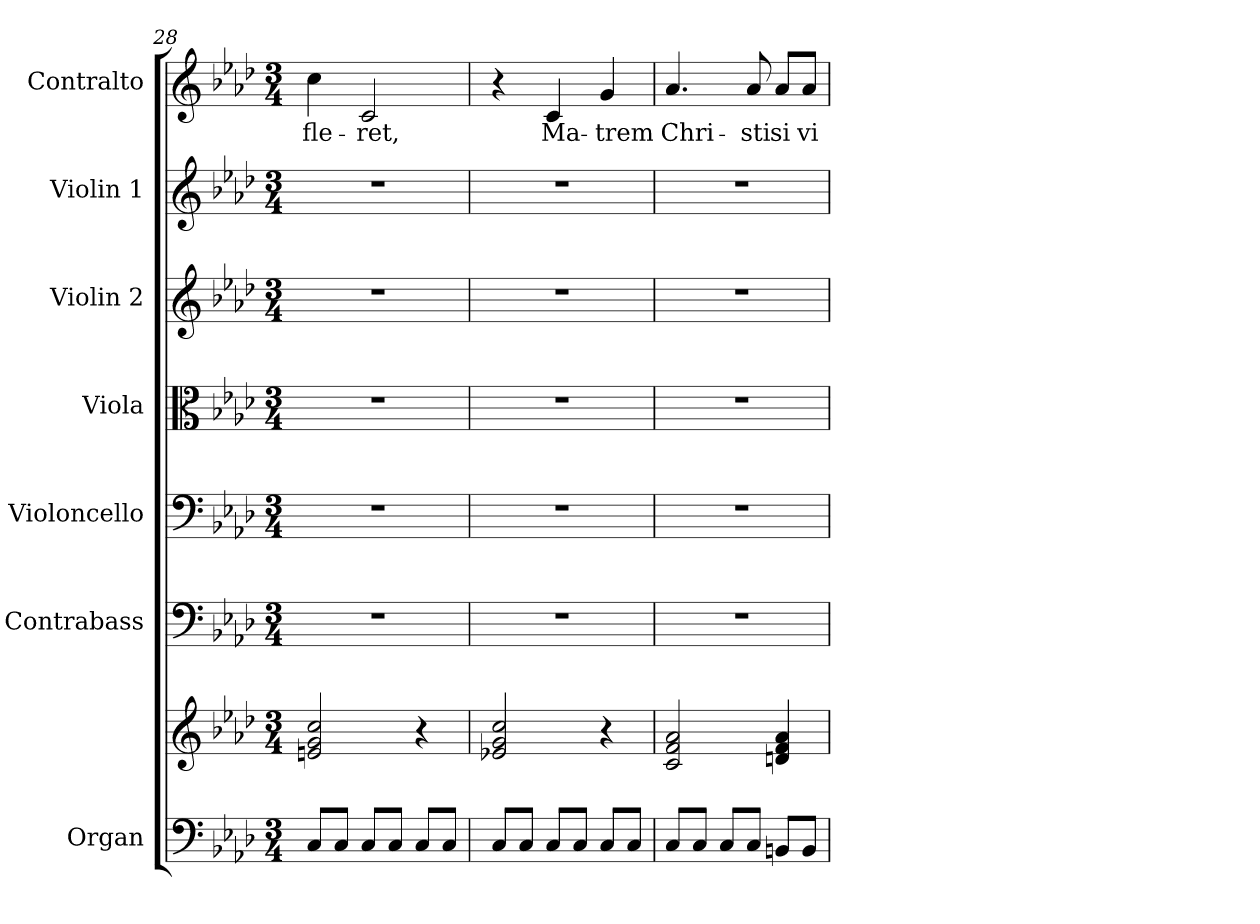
**kern	**kern	**kern	**kern	**kern	**kern	**kern	**kern	**text
*part7	*part7	*part6	*part5	*part4	*part3	*part2	*part1	*part1
*staff8	*staff7	*staff6	*staff5	*staff4	*staff3	*staff2	*staff1	*staff1
*I"Organ	*	*I"Contrabass	*I"Violoncello	*I"Viola	*I"Violin 2	*I"Violin 1	*I"Contralto	*
*I'Org.	*	*I'Cb.	*I'Vc.	*I'Vla.	*I'Vln. 2	*I'Vln. 1	*I'C.	*
*clefF4	*clefG2	*clefF4	*clefF4	*clefC3	*clefG2	*clefG2	*clefG2	*
*	*	*ITrd7c12	*	*	*	*	*	*
*k[b-e-a-d-]	*k[b-e-a-d-]	*k[b-e-a-d-]	*k[b-e-a-d-]	*k[b-e-a-d-]	*k[b-e-a-d-]	*k[b-e-a-d-]	*k[b-e-a-d-]	*
*f:	*f:	*f:	*f:	*f:	*f:	*f:	*f:	*
*M3/4	*M3/4	*M3/4	*M3/4	*M3/4	*M3/4	*M3/4	*M3/4	*
=28	=28	=28	=28	=28	=28	=28	=28	=28
!	!	!LO:N:vis=1	!LO:N:vis=1	!LO:N:vis=1	!LO:N:vis=1	!LO:N:vis=1	!	!
!	!	!	!	!	!	!	!	!LO:LY:b:color=#000000
8Ci/L	2eni/ 2gi 2cci	2.r	2.r	2.r	2.r	2.r	4cci\	fle-
8Ci/J	.	.	.	.	.	.	.	.
!	!	!	!	!	!	!	!	!LO:LY:b:color=#000000
8Ci/L	.	.	.	.	.	.	2ci/	-ret,
8Ci/J	.	.	.	.	.	.	.	.
8Ci/L	4r	.	.	.	.	.	.	.
8Ci/J	.	.	.	.	.	.	.	.
=29	=29	=29	=29	=29	=29	=29	=29	=29
!	!	!LO:N:vis=1	!LO:N:vis=1	!LO:N:vis=1	!LO:N:vis=1	!LO:N:vis=1	!	!
8Ci/L	2e-Xi/ 2gi 2cci	2.r	2.r	2.r	2.r	2.r	4r	.
8Ci/J	.	.	.	.	.	.	.	.
!	!	!	!	!	!	!	!	!LO:LY:b:color=#000000
8Ci/L	.	.	.	.	.	.	4ci/	Ma-
8Ci/J	.	.	.	.	.	.	.	.
!	!	!	!	!	!	!	!	!LO:LY:b:color=#000000
8Ci/L	4r	.	.	.	.	.	4gi/	-trem
8Ci/J	.	.	.	.	.	.	.	.
=30	=30	=30	=30	=30	=30	=30	=30	=30
!	!	!LO:N:vis=1	!LO:N:vis=1	!LO:N:vis=1	!LO:N:vis=1	!LO:N:vis=1	!	!
!	!	!	!	!	!	!	!	!LO:LY:b:color=#000000
8Ci/L	2ci/ 2fi 2a-i	2.r	2.r	2.r	2.r	2.r	4.a-i/	Chri-
8Ci/J	.	.	.	.	.	.	.	.
8Ci/L	.	.	.	.	.	.	.	.
!	!	!	!	!	!	!	!	!LO:LY:b:color=#000000
8Ci/J	.	.	.	.	.	.	8a-i/	-sti
!	!	!	!	!	!	!	!	!LO:LY:b:color=#000000
8BBni/L	4dni/ 4fi 4a-i	.	.	.	.	.	8a-i/L	si
!	!	!	!	!	!	!	!	!LO:LY:b:color=#000000
8BBi/J	.	.	.	.	.	.	8a-i/J	vi-
=	=	=	=	=	=	=	=	=
*-	*-	*-	*-	*-	*-	*-	*-	*-
